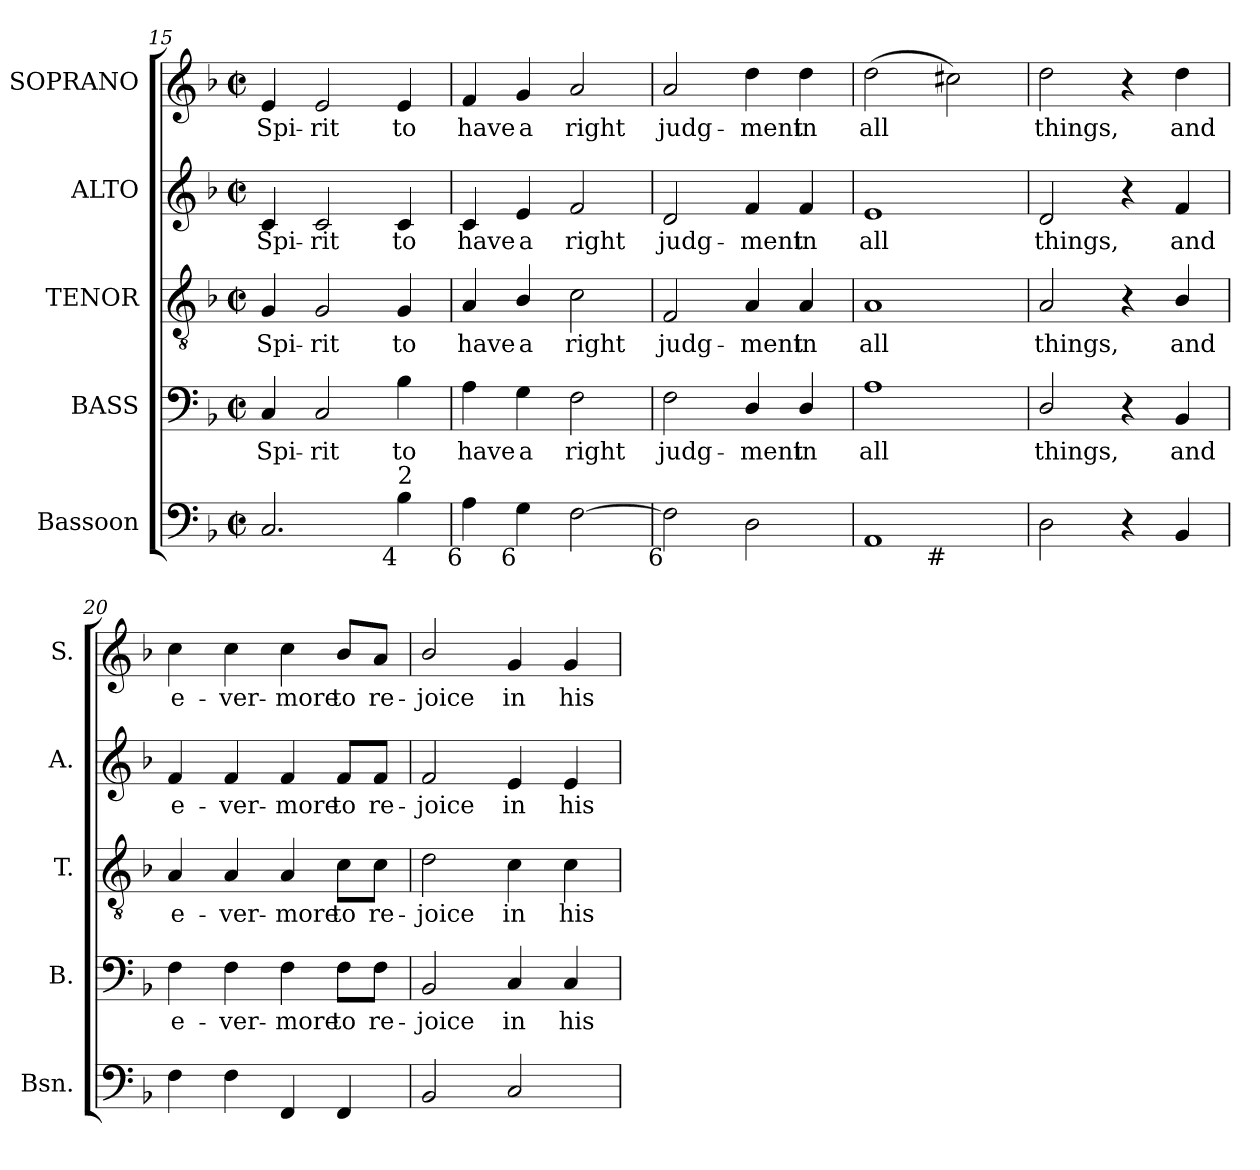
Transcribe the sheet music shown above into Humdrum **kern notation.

**kern	**kern	**text	**kern	**text	**kern	**text	**kern	**text
*part5	*part4	*part4	*part3	*part3	*part2	*part2	*part1	*part1
*staff5	*staff4	*staff4	*staff3	*staff3	*staff2	*staff2	*staff1	*staff1
*I"Bassoon	*I"BASS	*	*I"TENOR	*	*I"ALTO	*	*I"SOPRANO	*
*I'Bsn.	*I'B.	*	*I'T.	*	*I'A.	*	*I'S.	*
*clefF4	*clefF4	*	*clefGv2	*	*clefG2	*	*clefG2	*
*	*	*	*ITrd7c12	*	*	*	*	*
*k[b-]	*k[b-]	*	*k[b-]	*	*k[b-]	*	*k[b-]	*
*F:	*F:	*	*F:	*	*F:	*	*F:	*
*M2/2	*M2/2	*	*M2/2	*	*M2/2	*	*M2/2	*
*met(c|)	*met(c|)	*	*met(c|)	*	*met(c|)	*	*met(c|)	*
=15	=15	=15	=15	=15	=15	=15	=15	=15
!	!	!LO:LY:b:color=#000000	!	!	!	!	!	!
!	!	!	!	!LO:LY:b:color=#000000	!	!	!	!
!	!	!	!	!	!	!LO:LY:b:color=#000000	!	!
!	!	!	!	!	!	!	!	!LO:LY:b:color=#000000
2.Ci/	4Ci/	Spi-	4GGi/	Spi-	4ci/	Spi-	4ei/	Spi-
!	!	!LO:LY:b:color=#000000	!	!	!	!	!	!
!	!	!	!	!LO:LY:b:color=#000000	!	!	!	!
!	!	!	!	!	!	!LO:LY:b:color=#000000	!	!
!	!	!	!	!	!	!	!	!LO:LY:b:color=#000000
.	2Ci/	-rit	2GGi/	-rit	2ci/	-rit	2ei/	-rit
!	!	!LO:LY:b:color=#000000	!	!	!	!	!	!
!	!	!	!	!LO:LY:b:color=#000000	!	!	!	!
!	!	!	!	!	!	!LO:LY:b:color=#000000	!	!
!LO:TX:b:rj:t=4	!	!	!	!	!	!	!	!
!LO:TX:t=2	!	!	!	!	!	!	!	!
!	!	!	!	!	!	!	!	!LO:LY:b:color=#000000
4B-i\	4B-i\	to	4GGi/	to	4ci/	to	4ei/	to
=16	=16	=16	=16	=16	=16	=16	=16	=16
!	!	!LO:LY:b:color=#000000	!	!	!	!	!	!
!	!	!	!	!LO:LY:b:color=#000000	!	!	!	!
!	!	!	!	!	!	!LO:LY:b:color=#000000	!	!
!LO:TX:b:rj:t=6	!	!	!	!	!	!	!	!
!	!	!	!	!	!	!	!	!LO:LY:b:color=#000000
4Ai\	4Ai\	have	4AAi/	have	4ci/	have	4fi/	have
!	!	!LO:LY:b:color=#000000	!	!	!	!	!	!
!	!	!	!	!LO:LY:b:color=#000000	!	!	!	!
!	!	!	!	!	!	!LO:LY:b:color=#000000	!	!
!LO:TX:b:rj:t=6	!	!	!	!	!	!	!	!
!	!	!	!	!	!	!	!	!LO:LY:b:color=#000000
4Gi\	4Gi\	a	4BB-i/	a	4ei/	a	4gi/	a
!	!	!LO:LY:b:color=#000000	!	!	!	!	!	!
!	!	!	!	!LO:LY:b:color=#000000	!	!	!	!
!	!	!	!	!	!	!LO:LY:b:color=#000000	!	!
!	!	!	!	!	!	!	!	!LO:LY:b:color=#000000
[2Fi\	2Fi\	right	2Ci\	right	2fi/	right	2ai/	right
=17	=17	=17	=17	=17	=17	=17	=17	=17
!	!	!LO:LY:b:color=#000000	!	!	!	!	!	!
!	!	!	!	!LO:LY:b:color=#000000	!	!	!	!
!	!	!	!	!	!	!LO:LY:b:color=#000000	!	!
!LO:TX:b:rj:t=6	!	!	!	!	!	!	!	!
!	!	!	!	!	!	!	!	!LO:LY:b:color=#000000
2Fi\]	2Fi\	judg-	2FFi/	judg-	2di/	judg-	2ai/	judg-
!	!	!LO:LY:b:color=#000000	!	!	!	!	!	!
!	!	!	!	!LO:LY:b:color=#000000	!	!	!	!
!	!	!	!	!	!	!LO:LY:b:color=#000000	!	!
!	!	!	!	!	!	!	!	!LO:LY:b:color=#000000
2Di\	4Di/	-ment	4AAi/	-ment	4fi/	-ment	4ddi\	-ment
!	!	!LO:LY:b:color=#000000	!	!	!	!	!	!
!	!	!	!	!LO:LY:b:color=#000000	!	!	!	!
!	!	!	!	!	!	!LO:LY:b:color=#000000	!	!
!	!	!	!	!	!	!	!	!LO:LY:b:color=#000000
.	4Di/	in	4AAi/	in	4fi/	in	4ddi\	in
!!LO:LB:g=z
=18	=18	=18	=18	=18	=18	=18	=18	=18
!	!	!LO:LY:b:color=#000000	!	!	!	!	!	!
!	!	!	!	!LO:LY:b:color=#000000	!	!	!	!
!	!	!	!	!	!	!LO:LY:b:color=#000000	!	!
!LO:TX:b:rj:t=4	!	!	!	!	!	!	!	!
!	!	!	!	!	!	!	!	!LO:LY:b:color=#000000
*^	*	*	*	*	*	*	*	*
1AAi	2ryy	1Ai	all	1AAi	all	1ei	all	(2ddi\	all
!	!LO:TX:b:rj:t=#	!	!	!	!	!	!	!	!
.	2ryy	.	.	.	.	.	.	2cc#Xi\)	.
*v	*v	*	*	*	*	*	*	*	*
=19	=19	=19	=19	=19	=19	=19	=19	=19
*^	*	*	*	*	*	*	*	*
!	!	!	!LO:LY:b:color=#000000	!	!	!	!	!	!
*v	*v	*	*	*	*	*	*	*	*
*^	*	*	*	*	*	*	*	*
!	!	!	!	!	!LO:LY:b:color=#000000	!	!	!	!
*v	*v	*	*	*	*	*	*	*	*
*^	*	*	*	*	*	*	*	*
!	!	!	!	!	!	!	!LO:LY:b:color=#000000	!	!
*v	*v	*	*	*	*	*	*	*	*
*^	*	*	*	*	*	*	*	*
!	!	!	!	!	!	!	!	!	!LO:LY:b:color=#000000
*v	*v	*	*	*	*	*	*	*	*
2Di\	2Di/	things,	2AAi/	things,	2di/	things,	2ddi\	things,
4r	4r	.	4r	.	4r	.	4r	.
!	!	!LO:LY:b:color=#000000	!	!	!	!	!	!
!	!	!	!	!LO:LY:b:color=#000000	!	!	!	!
!	!	!	!	!	!	!LO:LY:b:color=#000000	!	!
!	!	!	!	!	!	!	!	!LO:LY:b:color=#000000
4BB-i/	4BB-i/	and	4BB-i/	and	4fi/	and	4ddi\	and
=20	=20	=20	=20	=20	=20	=20	=20	=20
!	!	!LO:LY:b:color=#000000	!	!	!	!	!	!
!	!	!	!	!LO:LY:b:color=#000000	!	!	!	!
!	!	!	!	!	!	!LO:LY:b:color=#000000	!	!
!	!	!	!	!	!	!	!	!LO:LY:b:color=#000000
4Fi\	4Fi\	e-	4AAi/	e-	4fi/	e-	4cci\	e-
!	!	!LO:LY:b:color=#000000	!	!	!	!	!	!
!	!	!	!	!LO:LY:b:color=#000000	!	!	!	!
!	!	!	!	!	!	!LO:LY:b:color=#000000	!	!
!	!	!	!	!	!	!	!	!LO:LY:b:color=#000000
4Fi\	4Fi\	-ver-	4AAi/	-ver-	4fi/	-ver-	4cci\	-ver-
!	!	!LO:LY:b:color=#000000	!	!	!	!	!	!
!	!	!	!	!LO:LY:b:color=#000000	!	!	!	!
!	!	!	!	!	!	!LO:LY:b:color=#000000	!	!
!	!	!	!	!	!	!	!	!LO:LY:b:color=#000000
4FFi/	4Fi\	-more	4AAi/	-more	4fi/	-more	4cci\	-more
!	!	!LO:LY:b:color=#000000	!	!	!	!	!	!
!	!	!	!	!LO:LY:b:color=#000000	!	!	!	!
!	!	!	!	!	!	!LO:LY:b:color=#000000	!	!
!	!	!	!	!	!	!	!	!LO:LY:b:color=#000000
4FFi/	8Fi\L	to	8Ci\L	to	8fi/L	to	8b-i/L	to
!	!	!LO:LY:b:color=#000000	!	!	!	!	!	!
!	!	!	!	!LO:LY:b:color=#000000	!	!	!	!
!	!	!	!	!	!	!LO:LY:b:color=#000000	!	!
!	!	!	!	!	!	!	!	!LO:LY:b:color=#000000
.	8Fi\J	re-	8Ci\J	re-	8fi/J	re-	8ai/J	re-
=21	=21	=21	=21	=21	=21	=21	=21	=21
!	!	!LO:LY:b:color=#000000	!	!	!	!	!	!
!	!	!	!	!LO:LY:b:color=#000000	!	!	!	!
!	!	!	!	!	!	!LO:LY:b:color=#000000	!	!
!	!	!	!	!	!	!	!	!LO:LY:b:color=#000000
2BB-i/	2BB-i/	-joice	2Di\	-joice	2fi/	-joice	2b-i/	-joice
!	!	!LO:LY:b:color=#000000	!	!	!	!	!	!
!	!	!	!	!LO:LY:b:color=#000000	!	!	!	!
!	!	!	!	!	!	!LO:LY:b:color=#000000	!	!
!	!	!	!	!	!	!	!	!LO:LY:b:color=#000000
2Ci/	4Ci/	in	4Ci\	in	4ei/	in	4gi/	in
!	!	!LO:LY:b:color=#000000	!	!	!	!	!	!
!	!	!	!	!LO:LY:b:color=#000000	!	!	!	!
!	!	!	!	!	!	!LO:LY:b:color=#000000	!	!
!	!	!	!	!	!	!	!	!LO:LY:b:color=#000000
.	4Ci/	his	4Ci\	his	4ei/	his	4gi/	his
=	=	=	=	=	=	=	=	=
*-	*-	*-	*-	*-	*-	*-	*-	*-
